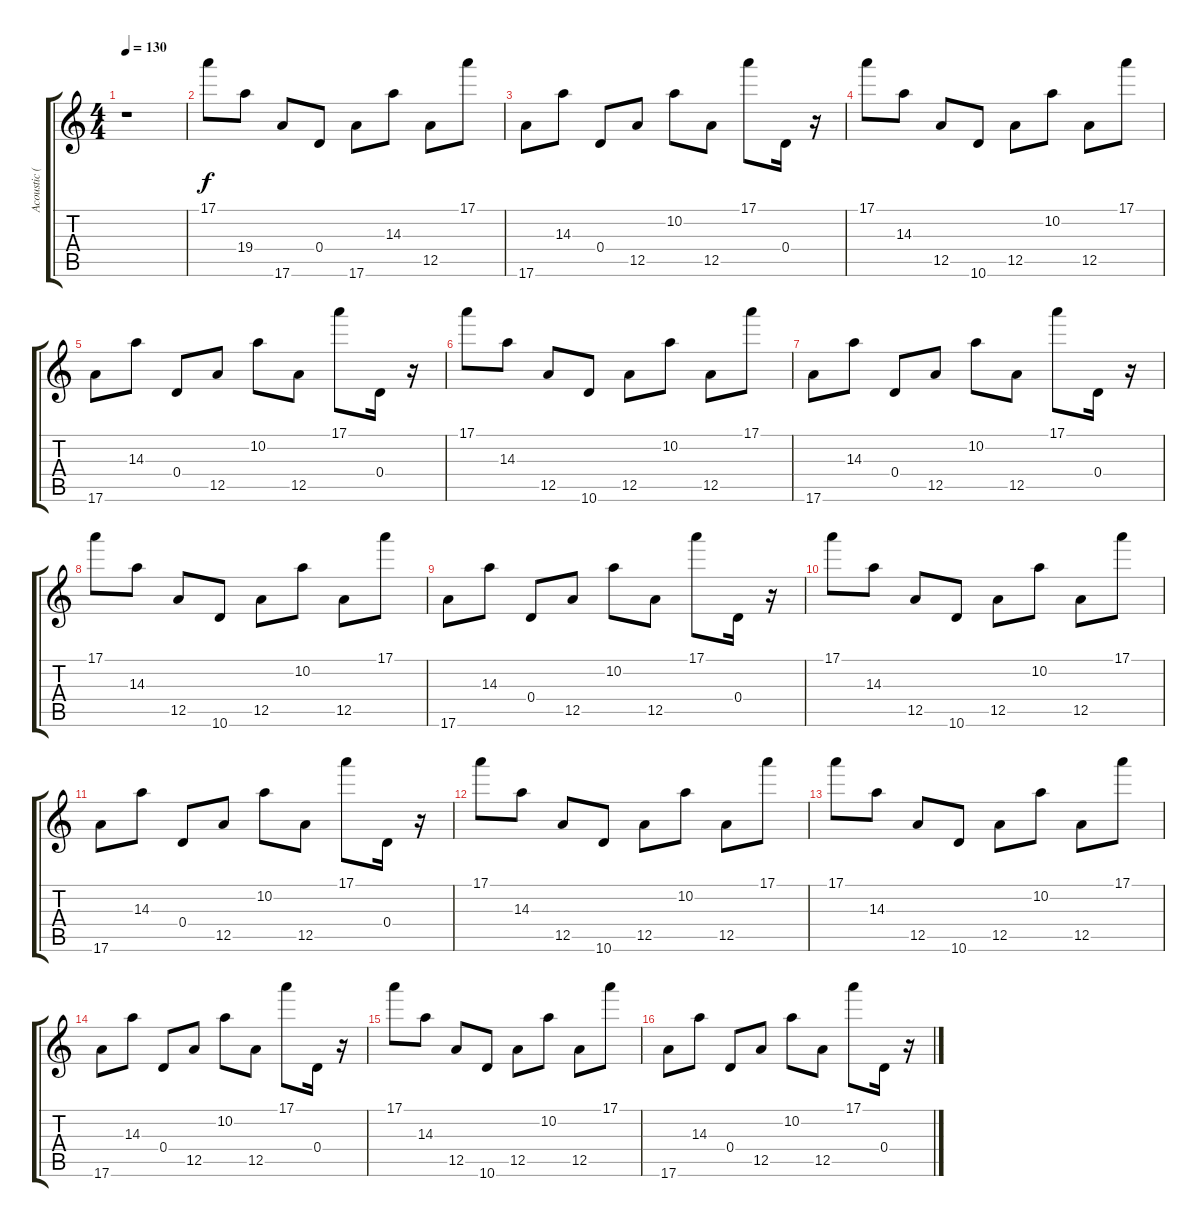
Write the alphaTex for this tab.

\track ("Acoustic (nylon)" "Acoustic (") {instrument acousticguitarnylon}
\staff {score tabs}
\tuning (E4 B3 G3 D3 A2 E2) {hide}
\ts (4 4)
\tempo 130
\clef g2
\ks c
r.1{dy f instrument acousticguitarnylon} |
17.1.8 19.4.8 17.6.8 0.4.8 17.6.8 14.3.8 12.5.8 17.1.8 |
17.6.8 14.3.8 0.4.8 12.5.8 10.2.8 12.5.8 17.1.8 0.4.16 r.16 |
17.1.8 14.3.8 12.5.8 10.6.8 12.5.8 10.2.8 12.5.8 17.1.8 |
17.6.8 14.3.8 0.4.8 12.5.8 10.2.8 12.5.8 17.1.8 0.4.16 r.16 |
17.1.8 14.3.8 12.5.8 10.6.8 12.5.8 10.2.8 12.5.8 17.1.8 |
17.6.8 14.3.8 0.4.8 12.5.8 10.2.8 12.5.8 17.1.8 0.4.16 r.16 |
17.1.8 14.3.8 12.5.8 10.6.8 12.5.8 10.2.8 12.5.8 17.1.8 |
17.6.8 14.3.8 0.4.8 12.5.8 10.2.8 12.5.8 17.1.8 0.4.16 r.16 |
17.1.8 14.3.8 12.5.8 10.6.8 12.5.8 10.2.8 12.5.8 17.1.8 |
17.6.8 14.3.8 0.4.8 12.5.8 10.2.8 12.5.8 17.1.8 0.4.16 r.16 |
17.1.8 14.3.8 12.5.8 10.6.8 12.5.8 10.2.8 12.5.8 17.1.8 |
17.1.8 14.3.8 12.5.8 10.6.8 12.5.8 10.2.8 12.5.8 17.1.8 |
17.6.8 14.3.8 0.4.8 12.5.8 10.2.8 12.5.8 17.1.8 0.4.16 r.16 |
17.1.8 14.3.8 12.5.8 10.6.8 12.5.8 10.2.8 12.5.8 17.1.8 |
17.6.8 14.3.8 0.4.8 12.5.8 10.2.8 12.5.8 17.1.8 0.4.16 r.16
